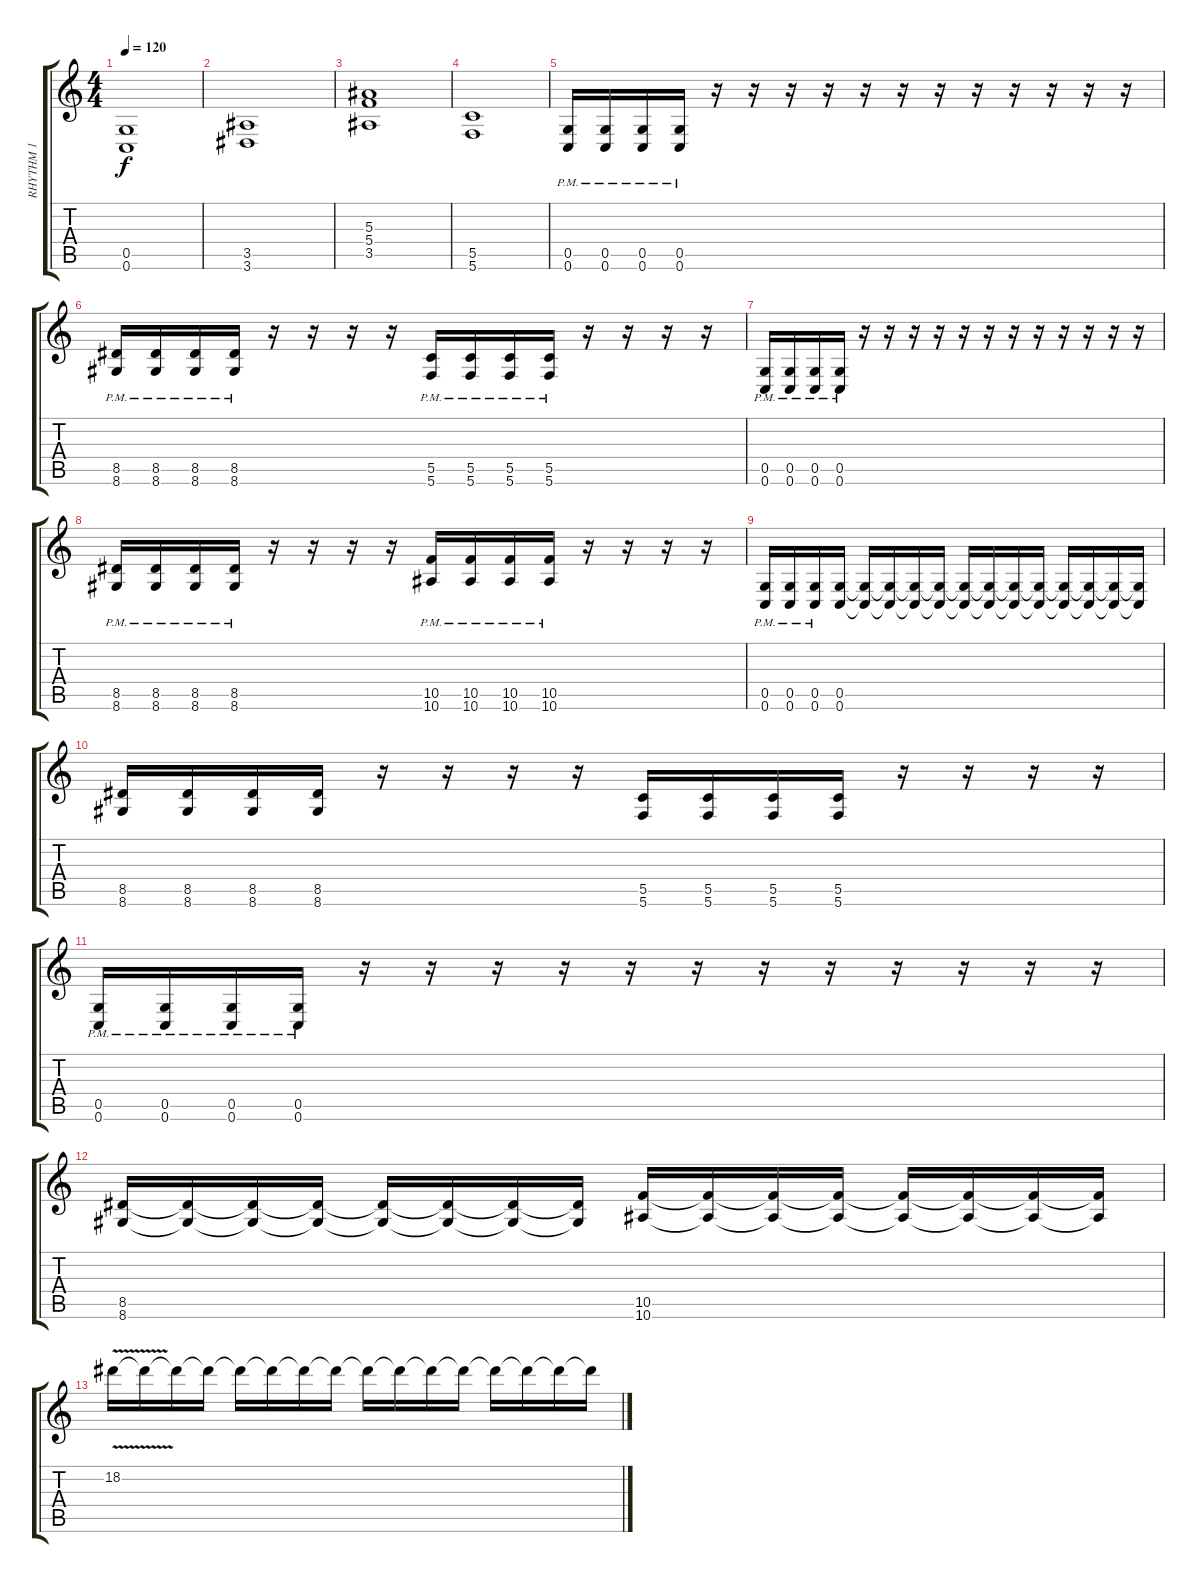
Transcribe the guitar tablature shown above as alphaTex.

\track ("RHYTHM 1" "RHYTHM 1") {instrument distortionguitar}
\staff {score tabs}
\tuning (D4 A3 F3 C3 G2 C2) {hide}
\ts (4 4)
\tempo 120
\clef g2
\ks c
(0.5 0.6).1{dy f} |
(3.5 3.6).1 |
(5.3 5.4 3.5).1 |
(5.5 5.6).1 |
(0.5{pm} 0.6).16 (0.5{pm} 0.6).16 (0.5{pm} 0.6).16 (0.5{pm} 0.6).16 r.16 r.16 r.16 r.16 r.16 r.16 r.16 r.16 r.16 r.16 r.16 r.16 |
(8.5{pm} 8.6{pm}).16 (8.5{pm} 8.6{pm}).16 (8.5{pm} 8.6{pm}).16 (8.5{pm} 8.6{pm}).16 r.16 r.16 r.16 r.16 (5.5{pm} 5.6{pm}).16 (5.5{pm} 5.6{pm}).16 (5.5{pm} 5.6{pm}).16 (5.5{pm} 5.6{pm}).16 r.16 r.16 r.16 r.16 |
(0.5{pm} 0.6).16 (0.5{pm} 0.6).16 (0.5{pm} 0.6).16 (0.5{pm} 0.6).16 r.16 r.16 r.16 r.16 r.16 r.16 r.16 r.16 r.16 r.16 r.16 r.16 |
(8.5 8.6{pm}).16 (8.5 8.6{pm}).16 (8.5 8.6{pm}).16 (8.5 8.6{pm}).16 r.16 r.16 r.16 r.16 (10.5 10.6{pm}).16 (10.5 10.6{pm}).16 (10.5 10.6{pm}).16 (10.5 10.6{pm}).16 r.16 r.16 r.16 r.16 |
(0.5{pm} 0.6).16 (0.5{pm} 0.6).16 (0.5{pm} 0.6).16 (0.5 0.6).16 (0.5{t} 0.6{t}).16 (0.5{t} 0.6{t}).16 (0.5{t} 0.6{t}).16 (0.5{t} 0.6{t}).16 (0.5{t} 0.6{t}).16 (0.5{t} 0.6{t}).16 (0.5{t} 0.6{t}).16 (0.5{t} 0.6{t}).16 (0.5{t} 0.6{t}).16 (0.5{t} 0.6{t}).16 (0.5{t} 0.6{t}).16 (0.5{t} 0.6{t}).16 |
(8.5 8.6).16 (8.5 8.6).16 (8.5 8.6).16 (8.5 8.6).16 r.16 r.16 r.16 r.16 (5.5 5.6).16 (5.5 5.6).16 (5.5 5.6).16 (5.5 5.6).16 r.16 r.16 r.16 r.16 |
(0.5{pm} 0.6).16 (0.5{pm} 0.6).16 (0.5{pm} 0.6).16 (0.5{pm} 0.6).16 r.16 r.16 r.16 r.16 r.16 r.16 r.16 r.16 r.16 r.16 r.16 r.16 |
(8.5 8.6).16 (8.5{t} 8.6{t}).16 (8.5{t} 8.6{t}).16 (8.5{t} 8.6{t}).16 (8.5{t} 8.6{t}).16 (8.5{t} 8.6{t}).16 (8.5{t} 8.6{t}).16 (8.5{t} 8.6{t}).16 (10.5 10.6).16 (10.5{t} 10.6{t}).16 (10.5{t} 10.6{t}).16 (10.5{t} 10.6{t}).16 (10.5{t} 10.6{t}).16 (10.5{t} 10.6{t}).16 (10.5{t} 10.6{t}).16 (10.5{t} 10.6{t}).16 |
18.2{v}.16 18.2{t}.16 18.2{t}.16 18.2{t}.16 18.2{t}.16 18.2{t}.16 18.2{t}.16 18.2{t}.16 18.2{t}.16 18.2{t}.16 18.2{t}.16 18.2{t}.16 18.2{t}.16 18.2{t}.16 18.2{t}.16 18.2{t}.16
